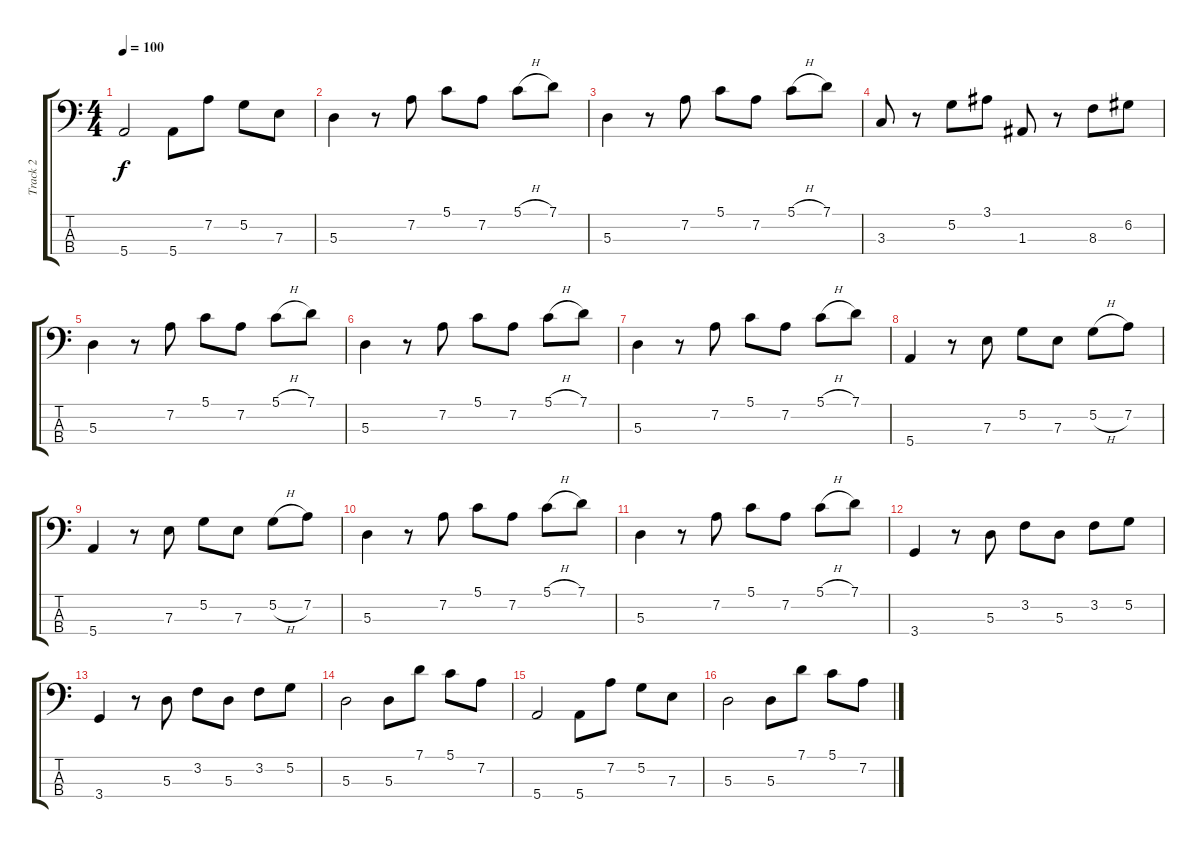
\track ("Track 2" "Track 2") {instrument electricbassfinger}
\staff {score tabs}
\tuning (G2 D2 A1 E1) {hide}
\ts (4 4)
\tempo 100
\clef f4
\ks c
5.4.2{dy f} 5.4.8 7.2.8 5.2.8 7.3.8 |
5.3.4 r.8 7.2.8 5.1.8 7.2.8 5.1{h}.8 7.1.8 |
5.3.4 r.8 7.2.8 5.1.8 7.2.8 5.1{h}.8 7.1.8 |
3.3.8 r.8 5.2.8 3.1.8 1.3.8 r.8 8.3.8 6.2.8 |
5.3.4 r.8 7.2.8 5.1.8 7.2.8 5.1{h}.8 7.1.8 |
5.3.4 r.8 7.2.8 5.1.8 7.2.8 5.1{h}.8 7.1.8 |
5.3.4 r.8 7.2.8 5.1.8 7.2.8 5.1{h}.8 7.1.8 |
5.4.4 r.8 7.3.8 5.2.8 7.3.8 5.2{h}.8 7.2.8 |
5.4.4 r.8 7.3.8 5.2.8 7.3.8 5.2{h}.8 7.2.8 |
5.3.4 r.8 7.2.8 5.1.8 7.2.8 5.1{h}.8 7.1.8 |
5.3.4 r.8 7.2.8 5.1.8 7.2.8 5.1{h}.8 7.1.8 |
3.4.4 r.8 5.3.8 3.2.8 5.3.8 3.2.8 5.2.8 |
3.4.4 r.8 5.3.8 3.2.8 5.3.8 3.2.8 5.2.8 |
5.3.2 5.3.8 7.1.8 5.1.8 7.2.8 |
5.4.2 5.4.8 7.2.8 5.2.8 7.3.8 |
5.3.2 5.3.8 7.1.8 5.1.8 7.2.8
